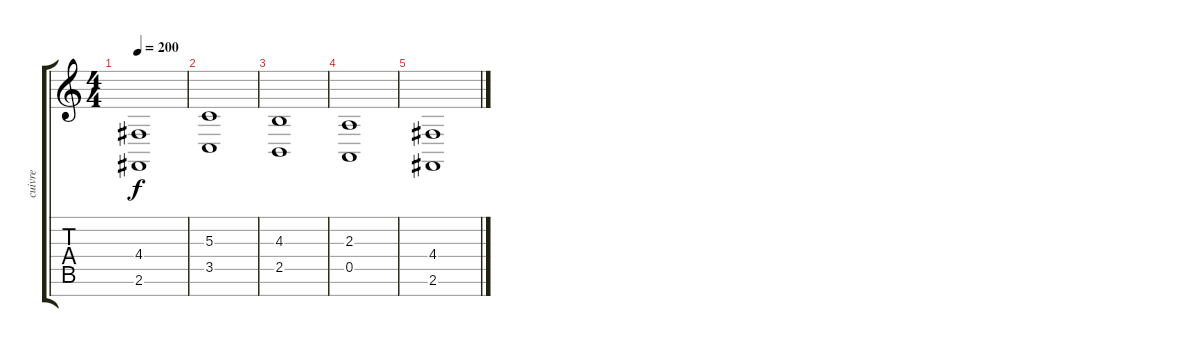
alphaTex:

\track ("cuivre" "cuivre") {instrument brasssection}
\staff {score tabs}
\tuning (E4 B3 G3 D3 A2 E2 B1) {hide}
\ts (4 4)
\tempo 200
\clef g2
\ks c
(4.4{t} 2.6{t}).1{dy f} |
(5.3 3.5).1 |
(4.3 2.5).1 |
(2.3 0.5).1 |
(4.4 2.6).1
